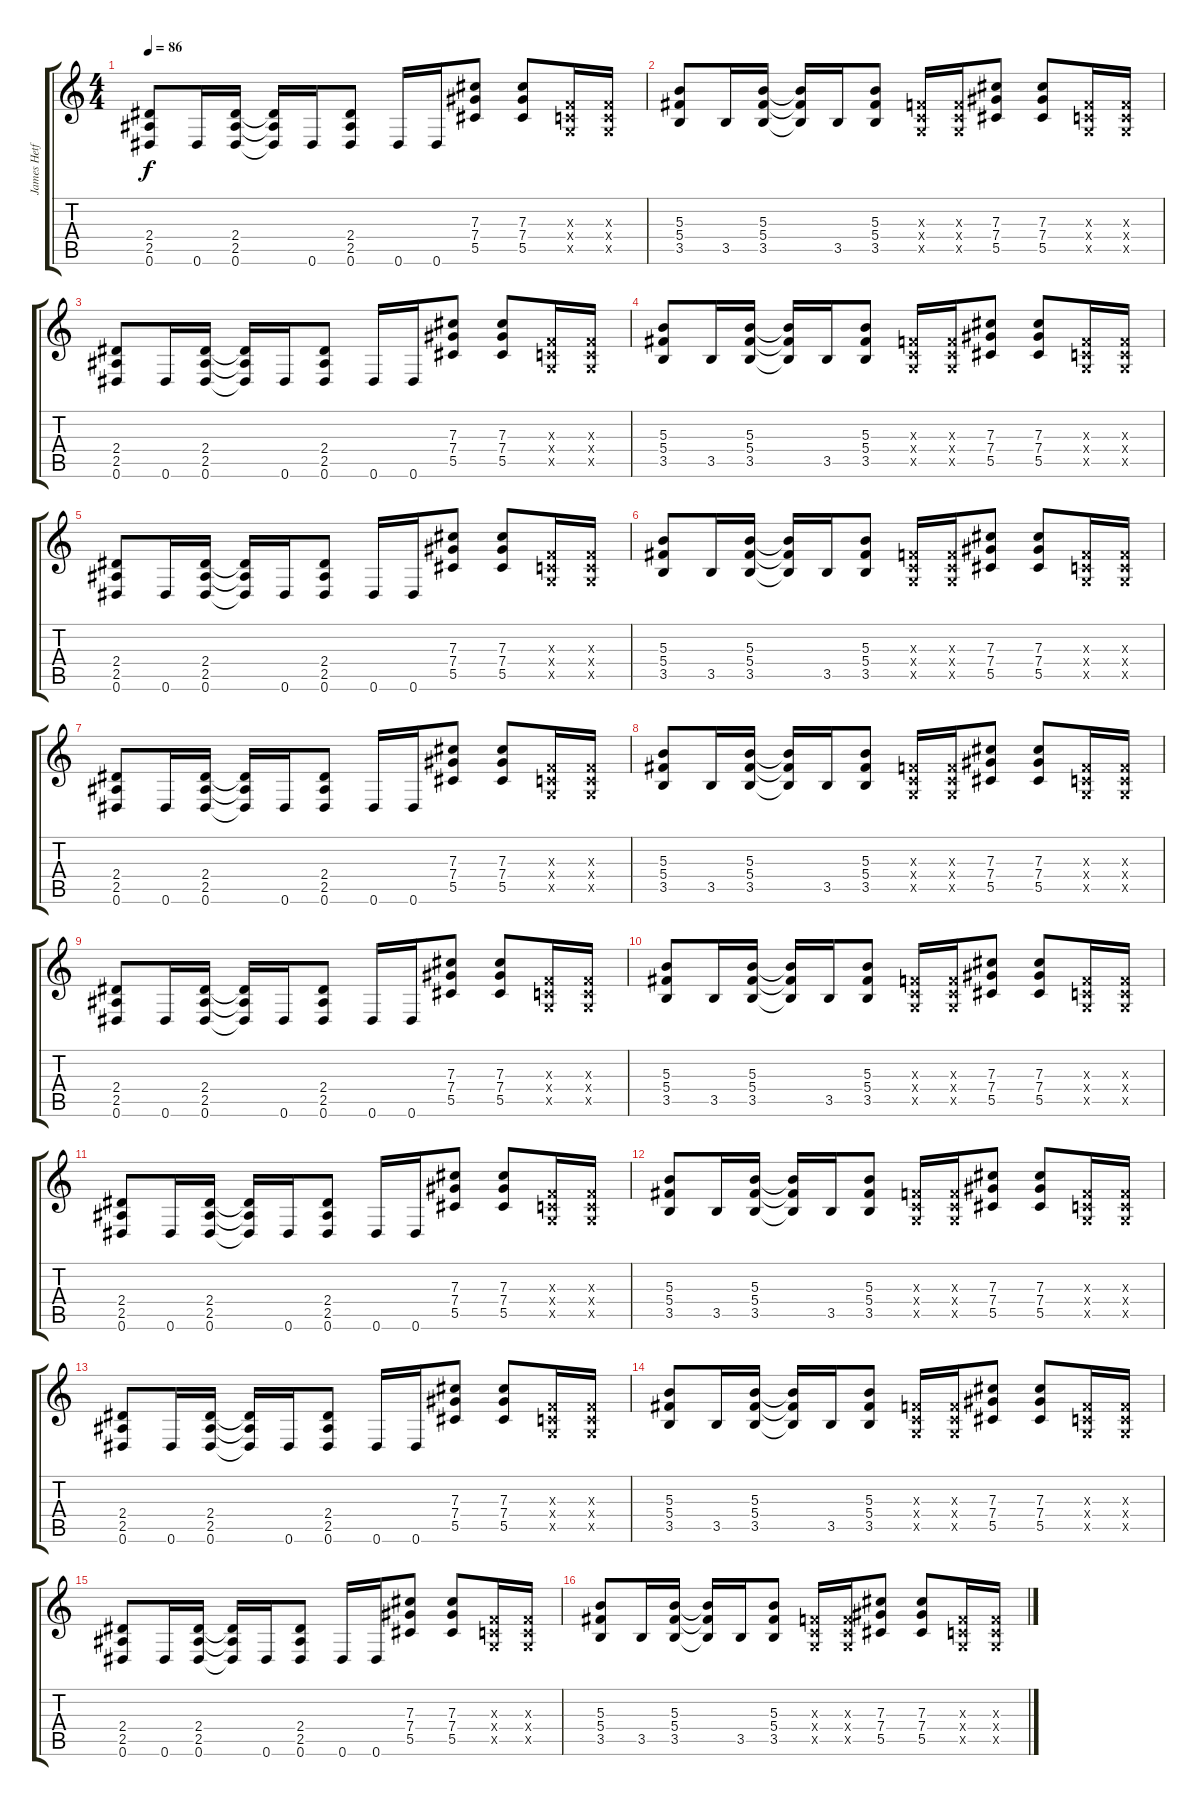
\track ("James Hetfield (disto)" "James Hetf") {instrument distortionguitar}
\staff {score tabs}
\tuning (Eb4 Bb3 Gb3 Db3 Ab2 Eb2) {hide}
\ts (4 4)
\tempo 86
\clef g2
\ks c
(2.4 2.5 0.6).8{dy f} 0.6.16 (2.4 2.5 0.6).16 (2.4{t} 2.5{t} 0.6{t}).16 0.6.16 (2.4 2.5 0.6).8 0.6.16 0.6.16 (7.3 7.4 5.5).8 (7.3 7.4 5.5).8 (-1.3{x} -1.4{x} -1.5{x}).16 (-1.3{x} -1.4{x} -1.5{x}).16 |
(5.3 5.4 3.5).8 3.5.16 (5.3 5.4 3.5).16 (5.3{t} 5.4{t} 3.5{t}).16 3.5.16 (5.3 5.4 3.5).8 (-1.3{x} -1.4{x} -1.5{x}).16 (-1.3{x} -1.4{x} -1.5{x}).16 (7.3 7.4 5.5).8 (7.3 7.4 5.5).8 (-1.3{x} -1.4{x} -1.5{x}).16 (-1.3{x} -1.4{x} -1.5{x}).16 |
(2.4 2.5 0.6).8 0.6.16 (2.4 2.5 0.6).16 (2.4{t} 2.5{t} 0.6{t}).16 0.6.16 (2.4 2.5 0.6).8 0.6.16 0.6.16 (7.3 7.4 5.5).8 (7.3 7.4 5.5).8 (-1.3{x} -1.4{x} -1.5{x}).16 (-1.3{x} -1.4{x} -1.5{x}).16 |
(5.3 5.4 3.5).8 3.5.16 (5.3 5.4 3.5).16 (5.3{t} 5.4{t} 3.5{t}).16 3.5.16 (5.3 5.4 3.5).8 (-1.3{x} -1.4{x} -1.5{x}).16 (-1.3{x} -1.4{x} -1.5{x}).16 (7.3 7.4 5.5).8 (7.3 7.4 5.5).8 (-1.3{x} -1.4{x} -1.5{x}).16 (-1.3{x} -1.4{x} -1.5{x}).16 |
(2.4 2.5 0.6).8 0.6.16 (2.4 2.5 0.6).16 (2.4{t} 2.5{t} 0.6{t}).16 0.6.16 (2.4 2.5 0.6).8 0.6.16 0.6.16 (7.3 7.4 5.5).8 (7.3 7.4 5.5).8 (-1.3{x} -1.4{x} -1.5{x}).16 (-1.3{x} -1.4{x} -1.5{x}).16 |
(5.3 5.4 3.5).8 3.5.16 (5.3 5.4 3.5).16 (5.3{t} 5.4{t} 3.5{t}).16 3.5.16 (5.3 5.4 3.5).8 (-1.3{x} -1.4{x} -1.5{x}).16 (-1.3{x} -1.4{x} -1.5{x}).16 (7.3 7.4 5.5).8 (7.3 7.4 5.5).8 (-1.3{x} -1.4{x} -1.5{x}).16 (-1.3{x} -1.4{x} -1.5{x}).16 |
(2.4 2.5 0.6).8 0.6.16 (2.4 2.5 0.6).16 (2.4{t} 2.5{t} 0.6{t}).16 0.6.16 (2.4 2.5 0.6).8 0.6.16 0.6.16 (7.3 7.4 5.5).8 (7.3 7.4 5.5).8 (-1.3{x} -1.4{x} -1.5{x}).16 (-1.3{x} -1.4{x} -1.5{x}).16 |
(5.3 5.4 3.5).8 3.5.16 (5.3 5.4 3.5).16 (5.3{t} 5.4{t} 3.5{t}).16 3.5.16 (5.3 5.4 3.5).8 (-1.3{x} -1.4{x} -1.5{x}).16 (-1.3{x} -1.4{x} -1.5{x}).16 (7.3 7.4 5.5).8 (7.3 7.4 5.5).8 (-1.3{x} -1.4{x} -1.5{x}).16 (-1.3{x} -1.4{x} -1.5{x}).16 |
(2.4 2.5 0.6).8 0.6.16 (2.4 2.5 0.6).16 (2.4{t} 2.5{t} 0.6{t}).16 0.6.16 (2.4 2.5 0.6).8 0.6.16 0.6.16 (7.3 7.4 5.5).8 (7.3 7.4 5.5).8 (-1.3{x} -1.4{x} -1.5{x}).16 (-1.3{x} -1.4{x} -1.5{x}).16 |
(5.3 5.4 3.5).8 3.5.16 (5.3 5.4 3.5).16 (5.3{t} 5.4{t} 3.5{t}).16 3.5.16 (5.3 5.4 3.5).8 (-1.3{x} -1.4{x} -1.5{x}).16 (-1.3{x} -1.4{x} -1.5{x}).16 (7.3 7.4 5.5).8 (7.3 7.4 5.5).8 (-1.3{x} -1.4{x} -1.5{x}).16 (-1.3{x} -1.4{x} -1.5{x}).16 |
(2.4 2.5 0.6).8 0.6.16 (2.4 2.5 0.6).16 (2.4{t} 2.5{t} 0.6{t}).16 0.6.16 (2.4 2.5 0.6).8 0.6.16 0.6.16 (7.3 7.4 5.5).8 (7.3 7.4 5.5).8 (-1.3{x} -1.4{x} -1.5{x}).16 (-1.3{x} -1.4{x} -1.5{x}).16 |
(5.3 5.4 3.5).8 3.5.16 (5.3 5.4 3.5).16 (5.3{t} 5.4{t} 3.5{t}).16 3.5.16 (5.3 5.4 3.5).8 (-1.3{x} -1.4{x} -1.5{x}).16 (-1.3{x} -1.4{x} -1.5{x}).16 (7.3 7.4 5.5).8 (7.3 7.4 5.5).8 (-1.3{x} -1.4{x} -1.5{x}).16 (-1.3{x} -1.4{x} -1.5{x}).16 |
(2.4 2.5 0.6).8 0.6.16 (2.4 2.5 0.6).16 (2.4{t} 2.5{t} 0.6{t}).16 0.6.16 (2.4 2.5 0.6).8 0.6.16 0.6.16 (7.3 7.4 5.5).8 (7.3 7.4 5.5).8 (-1.3{x} -1.4{x} -1.5{x}).16 (-1.3{x} -1.4{x} -1.5{x}).16 |
(5.3 5.4 3.5).8 3.5.16 (5.3 5.4 3.5).16 (5.3{t} 5.4{t} 3.5{t}).16 3.5.16 (5.3 5.4 3.5).8 (-1.3{x} -1.4{x} -1.5{x}).16 (-1.3{x} -1.4{x} -1.5{x}).16 (7.3 7.4 5.5).8 (7.3 7.4 5.5).8 (-1.3{x} -1.4{x} -1.5{x}).16 (-1.3{x} -1.4{x} -1.5{x}).16 |
(2.4 2.5 0.6).8 0.6.16 (2.4 2.5 0.6).16 (2.4{t} 2.5{t} 0.6{t}).16 0.6.16 (2.4 2.5 0.6).8 0.6.16 0.6.16 (7.3 7.4 5.5).8 (7.3 7.4 5.5).8 (-1.3{x} -1.4{x} -1.5{x}).16 (-1.3{x} -1.4{x} -1.5{x}).16 |
(5.3 5.4 3.5).8 3.5.16 (5.3 5.4 3.5).16 (5.3{t} 5.4{t} 3.5{t}).16 3.5.16 (5.3 5.4 3.5).8 (-1.3{x} -1.4{x} -1.5{x}).16 (-1.3{x} -1.4{x} -1.5{x}).16 (7.3 7.4 5.5).8 (7.3 7.4 5.5).8 (-1.3{x} -1.4{x} -1.5{x}).16 (-1.3{x} -1.4{x} -1.5{x}).16
